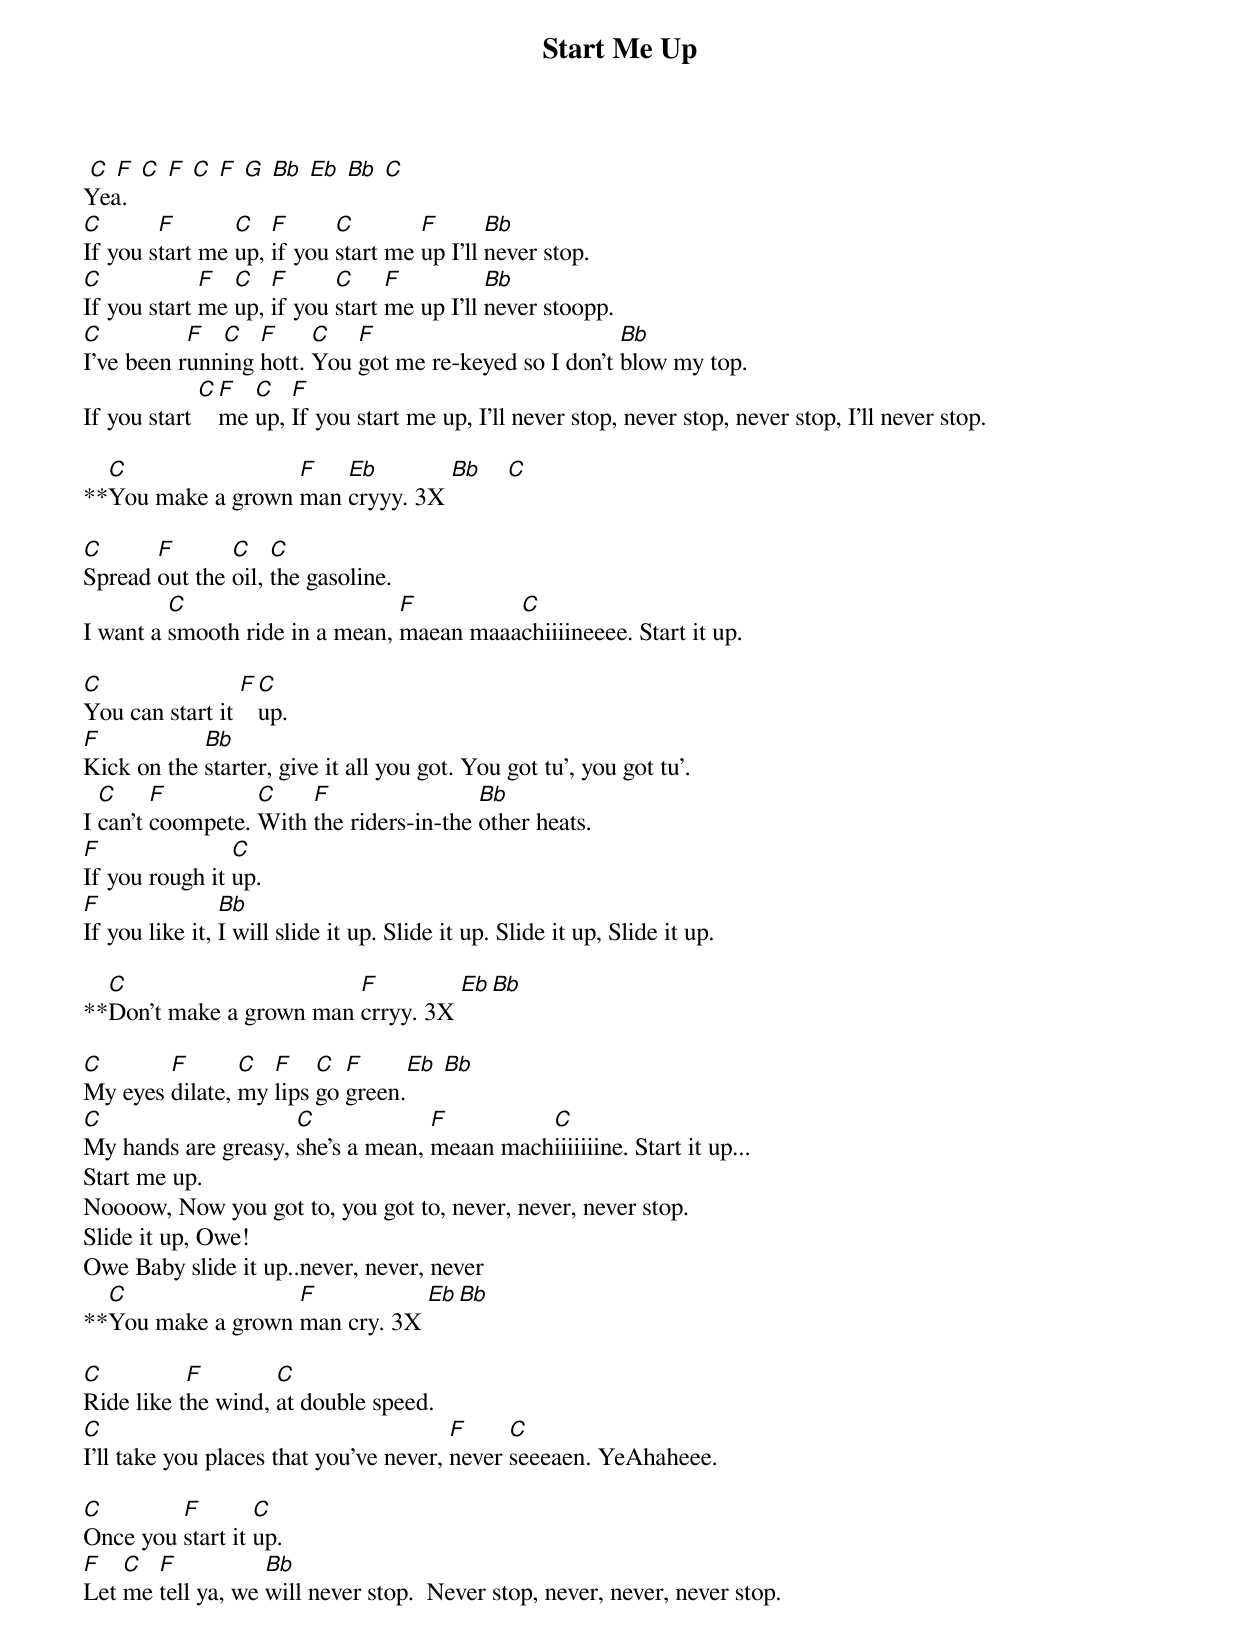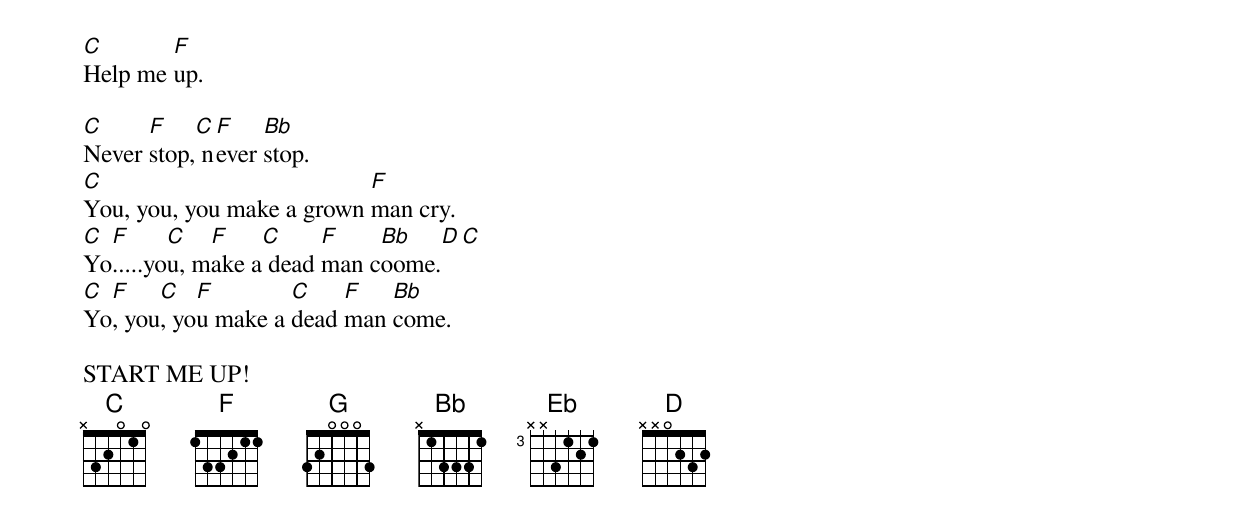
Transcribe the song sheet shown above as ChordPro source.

{title:Start Me Up}
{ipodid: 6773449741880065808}
 [C] [F] [C] [F] [C] [F] [G] [Bb] [Eb] [Bb] [C]
Yea.
[C]If you s[F]tart me [C]up, [F]if you [C]start me [F]up I'll [Bb]never stop.
[C]If you start [F]me [C]up, [F]if you [C]start [F]me up I'll [Bb]never stoopp.
[C]I've been r[F]unn[C]ing [F]hott. [C]You [F]got me re-keyed so I don't [Bb]blow my top.
If you start [C][F]me [C]up, [F]If you start me up, I'll never stop, never stop, never stop, I'll never stop.

**[C]You make a grown [F]man [Eb]cryyy. 3X [Bb]    [C]

[C]Spread [F]out the [C]oil, [C]the gasoline.
I want a [C]smooth ride in a mean, [F]maean maaa[C]chiiiineeee. Start it up.

[C]You can start it [F][C]up.
[F]Kick on the [Bb]starter, give it all you got. You got tu', you got tu'.
I [C]can't [F]coompete. [C]With [F]the riders-in-the [Bb]other heats.
[F]If you rough it [C]up.
[F]If you like it, [Bb]I will slide it up. Slide it up. Slide it up, Slide it up.

**[C]Don't make a grown man [F]crryy. 3X [Eb][Bb]

[C]My eyes [F]dilate, [C]my [F]lips [C]go [F]green.[Eb] [Bb]
[C]My hands are greasy, [C]she's a mean, [F]meaan mach[C]iiiiiiine. Start it up...
Start me up.
Noooow, Now you got to, you got to, never, never, never stop.
Slide it up, Owe!
Owe Baby slide it up..never, never, never
**[C]You make a grown [F]man cry. 3X [Eb][Bb]

[C]Ride like t[F]he wind, [C]at double speed.
[C]I'll take you places that you've never, [F]never [C]seeeaen. YeAhaheee.

[C]Once you [F]start it [C]up.
[F]Let [C]me [F]tell ya, we [Bb]will never stop.  Never stop, never, never, never stop.
[C]Help me [F]up.

[C]Never [F]stop,[C] n[F]ever [Bb]stop.
[C]You, you, you make a grown [F]man cry.
[C]Yo[F].....yo[C]u, m[F]ake a[C] dead [F]man c[Bb]oome.[D][C]
[C]Yo[F], you[C], yo[F]u make a [C]dead [F]man [Bb]come.

START ME UP!
